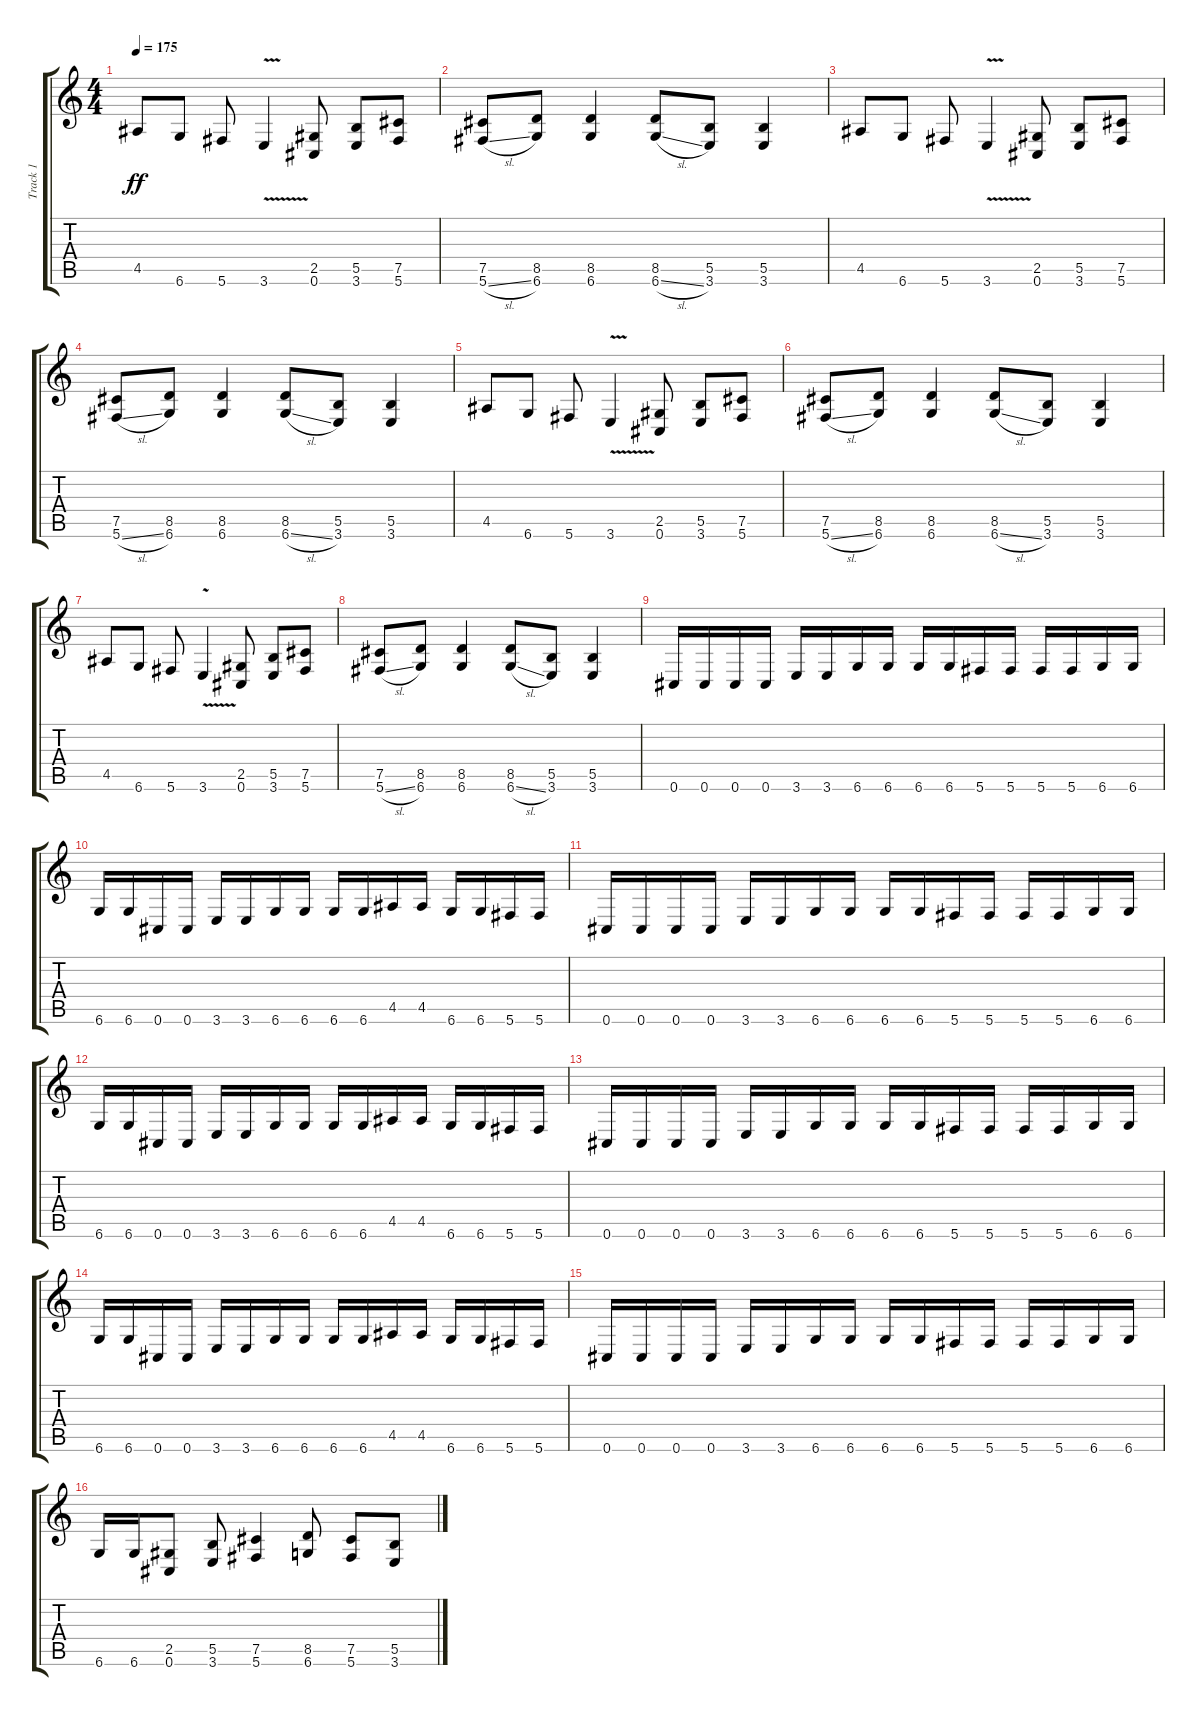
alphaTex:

\track ("Track 1" "Track 1") {instrument distortionguitar}
\staff {score tabs}
\tuning (Db4 Ab3 E3 B2 Gb2 Db2) {hide}
\ts (4 4)
\tempo 175
\clef g2
\ks c
4.5.8{dy ff} 6.6.8 5.6.8 3.6{v}.4 (2.5 0.6).8 (5.5 3.6).8 (7.5 5.6).8 |
(7.5 5.6{sl}).8 (8.5 6.6).8 (8.5 6.6).4 (8.5 6.6{sl}).8 (5.5 3.6).8 (5.5 3.6).4 |
4.5.8 6.6.8 5.6.8 3.6{v}.4 (2.5 0.6).8 (5.5 3.6).8 (7.5 5.6).8 |
(7.5 5.6{sl}).8 (8.5 6.6).8 (8.5 6.6).4 (8.5 6.6{sl}).8 (5.5 3.6).8 (5.5 3.6).4 |
4.5.8 6.6.8 5.6.8 3.6{v}.4 (2.5 0.6).8 (5.5 3.6).8 (7.5 5.6).8 |
(7.5 5.6{sl}).8 (8.5 6.6).8 (8.5 6.6).4 (8.5 6.6{sl}).8 (5.5 3.6).8 (5.5 3.6).4 |
4.5.8 6.6.8 5.6.8 3.6{v}.4 (2.5 0.6).8 (5.5 3.6).8 (7.5 5.6).8 |
(7.5 5.6{sl}).8 (8.5 6.6).8 (8.5 6.6).4 (8.5 6.6{sl}).8 (5.5 3.6).8 (5.5 3.6).4 |
0.6.16 0.6.16 0.6.16 0.6.16 3.6.16 3.6.16 6.6.16 6.6.16 6.6.16 6.6.16 5.6.16 5.6.16 5.6.16 5.6.16 6.6.16 6.6.16 |
6.6.16 6.6.16 0.6.16 0.6.16 3.6.16 3.6.16 6.6.16 6.6.16 6.6.16 6.6.16 4.5.16 4.5.16 6.6.16 6.6.16 5.6.16 5.6.16 |
0.6.16 0.6.16 0.6.16 0.6.16 3.6.16 3.6.16 6.6.16 6.6.16 6.6.16 6.6.16 5.6.16 5.6.16 5.6.16 5.6.16 6.6.16 6.6.16 |
6.6.16 6.6.16 0.6.16 0.6.16 3.6.16 3.6.16 6.6.16 6.6.16 6.6.16 6.6.16 4.5.16 4.5.16 6.6.16 6.6.16 5.6.16 5.6.16 |
0.6.16 0.6.16 0.6.16 0.6.16 3.6.16 3.6.16 6.6.16 6.6.16 6.6.16 6.6.16 5.6.16 5.6.16 5.6.16 5.6.16 6.6.16 6.6.16 |
6.6.16 6.6.16 0.6.16 0.6.16 3.6.16 3.6.16 6.6.16 6.6.16 6.6.16 6.6.16 4.5.16 4.5.16 6.6.16 6.6.16 5.6.16 5.6.16 |
0.6.16 0.6.16 0.6.16 0.6.16 3.6.16 3.6.16 6.6.16 6.6.16 6.6.16 6.6.16 5.6.16 5.6.16 5.6.16 5.6.16 6.6.16 6.6.16 |
6.6.16 6.6.16 (2.5 0.6).8 (5.5 3.6).8 (7.5 5.6).4 (8.5 6.6).8 (7.5 5.6).8 (5.5 3.6).8
